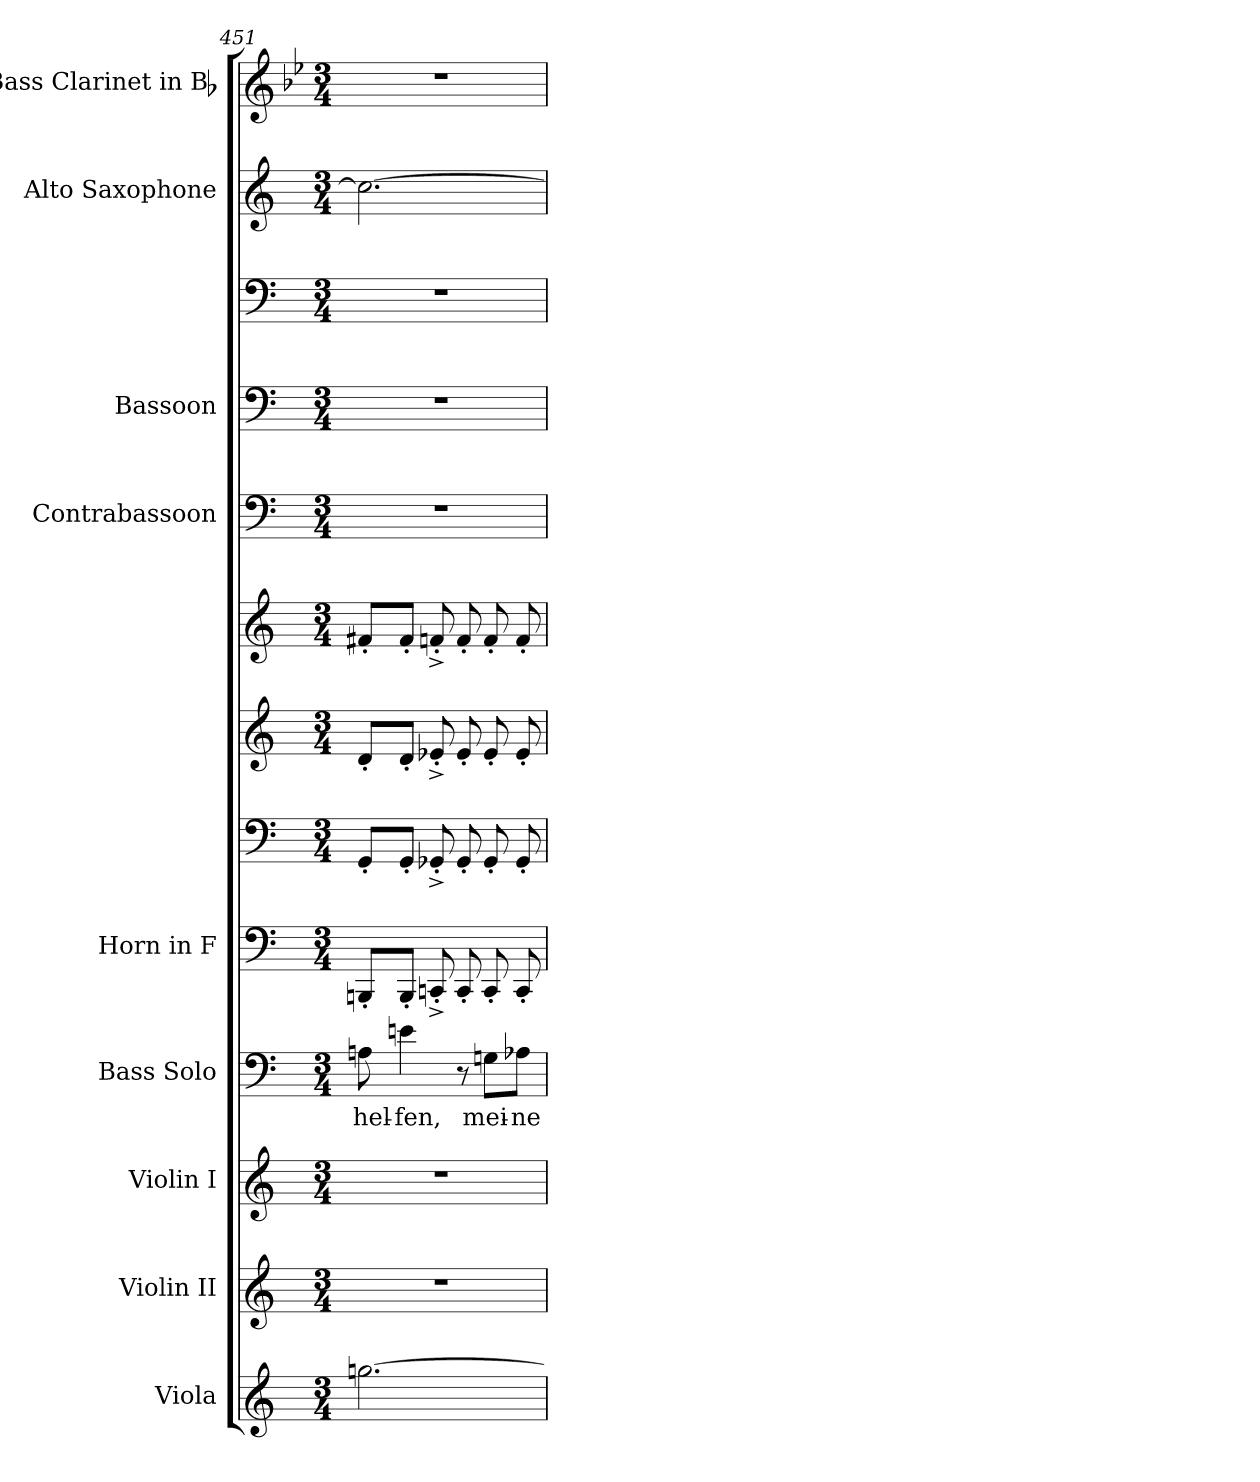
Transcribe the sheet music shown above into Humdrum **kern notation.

**kern	**kern	**kern	**kern	**text	**kern	**kern	**kern	**kern	**kern	**kern	**kern	**kern	**kern
*part9	*part8	*part7	*part6	*part6	*part5	*part5	*part5	*part5	*part4	*part3	*part3	*part2	*part1
*staff13	*staff12	*staff11	*staff10	*staff10	*staff9	*staff8	*staff7	*staff6	*staff5	*staff4	*staff3	*staff2	*staff1
*I"Viola	*I"Violin II	*I"Violin I	*I"Bass Solo	*	*I"Horn in F	*	*	*	*I"Contrabassoon	*I"Bassoon	*	*I"Alto Saxophone	*I"Bass Clarinet in Bb
*I'Vla.	*I'Vln. II	*I'Vln. I	*I'B. Solo	*	*I'Hn.	*	*	*	*I'Cbsn.	*I'Bsn.	*	*I'Alto Sax.	*I'B. Cl.
*clefG2	*clefG2	*clefG2	*clefF4	*	*clefF4	*clefF4	*clefG2	*clefG2	*clefF4	*clefF4	*clefF4	*clefG2	*clefG2
*	*	*	*	*	*ITrd4c7	*ITrd4c7	*ITrd4c7	*ITrd4c7	*ITrd7c12	*	*	*ITrd5c9	*ITrd8c14
*k[]	*k[]	*k[]	*k[]	*	*k[b-]	*k[b-]	*k[b-]	*k[b-]	*k[]	*k[]	*k[]	*k[b-e-a-]	*k[b-e-]
*M3/4	*M3/4	*M3/4	*M3/4	*	*M3/4	*M3/4	*M3/4	*M3/4	*M3/4	*M3/4	*M3/4	*M3/4	*M3/4
=451	=451	=451	=451	=451	=451	=451	=451	=451	=451	=451	=451	=451	=451
!	!LO:N:vis=1	!LO:N:vis=1	!	!	!	!	!	!	!	!	!	!	!
!	!	!	!	!LO:LY:b:color=#000000	!	!	!	!	!LO:N:vis=1	!LO:N:vis=1	!LO:N:vis=1	!	!LO:N:vis=1
[>2.ggni\	2.r	2.r	8Ani\	hel-	8EEEn'i/	8CC'i/	8G'i/	8Bn'i/	2.r	2.r	2.r	2.ei\_>	2.r
!	!	!	!	!LO:LY:b:color=#000000	!	!	!	!	!	!	!	!	!
.	.	.	4eni\	-fen,	8EEE'i/J	8CC'i/J	8G'i/J	8B'i/J	.	.	.	.	.
.	.	.	.	.	8FFFn'^i/L	8CC-X'^i/L	8A-X'^i/L	8B-X'^i/L	.	.	.	.	.
.	.	.	8r	.	8FFF'i/	8CC-'i/	8A-'i/	8B-'i/	.	.	.	.	.
!	!	!	!	!LO:LY:b:color=#000000	!	!	!	!	!	!	!	!	!
.	.	.	8Gni\L	mei-	8FFF'i/	8CC-'i/	8A-'i/	8B-'i/	.	.	.	.	.
!	!	!	!	!LO:LY:b:color=#000000	!	!	!	!	!	!	!	!	!
.	.	.	8A-Xi\J	-ne	8FFF'i/	8CC-'i/	8A-'i/	8B-'i/	.	.	.	.	.
=	=	=	=	=	=	=	=	=	=	=	=	=	=
*-	*-	*-	*-	*-	*-	*-	*-	*-	*-	*-	*-	*-	*-
